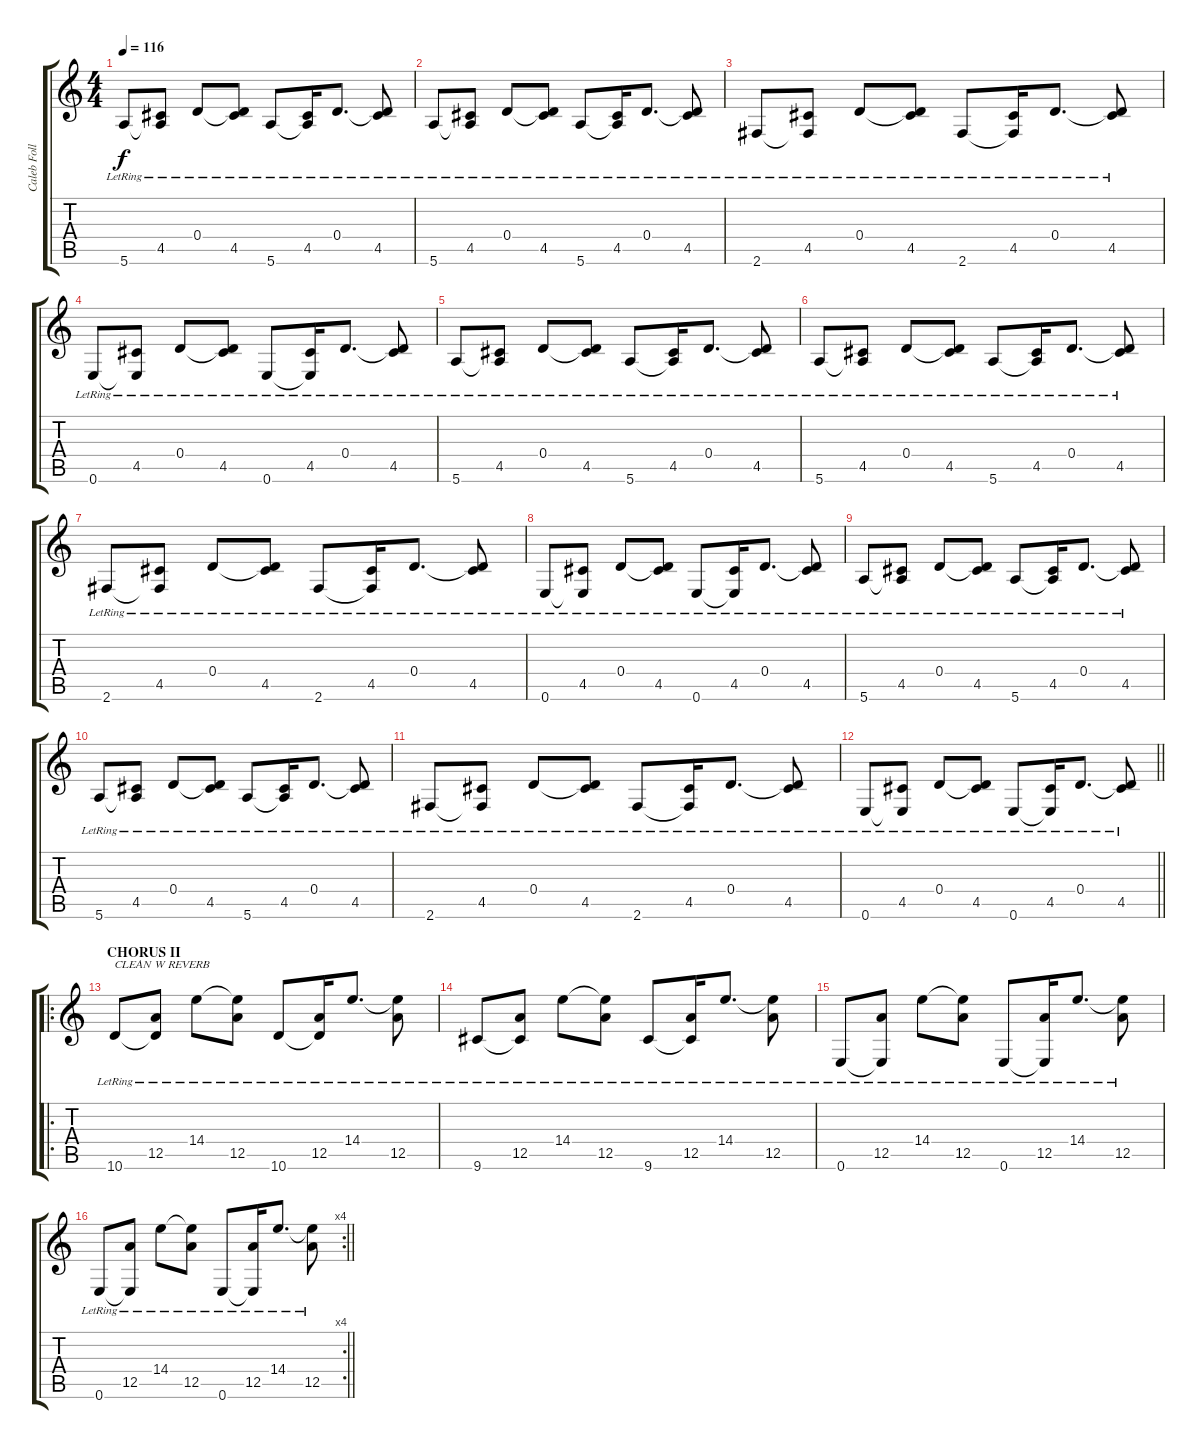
\track ("Caleb Followill (rhythm)" "Caleb Foll") {instrument electricguitarclean}
\staff {score tabs}
\tuning (E4 B3 G3 D3 A2 E2) {hide}
\ts (4 4)
\tempo 116
\clef g2
\ks c
5.6{lr}.8{dy f} (4.5{lr} 5.6{t}).8 0.4{lr}.8 (0.4{t} 4.5{lr}).8 5.6{lr}.8 (4.5{lr} 5.6{t}).16 0.4{lr}.8{d} (0.4{t} 4.5{lr}).8 |
5.6{lr}.8 (4.5{lr} 5.6{t}).8 0.4{lr}.8 (0.4{t} 4.5{lr}).8 5.6{lr}.8 (4.5{lr} 5.6{t}).16 0.4{lr}.8{d} (0.4{t} 4.5{lr}).8 |
2.6{lr}.8 (4.5{lr} 2.6{t}).8 0.4{lr}.8 (0.4{t} 4.5{lr}).8 2.6{lr}.8 (4.5{lr} 2.6{t}).16 0.4{lr}.8{d} (0.4{t} 4.5{lr}).8 |
0.6{lr}.8 (4.5{lr} 0.6{t}).8 0.4{lr}.8 (0.4{t} 4.5{lr}).8 0.6{lr}.8 (4.5{lr} 0.6{t}).16 0.4{lr}.8{d} (0.4{t} 4.5{lr}).8 |
5.6{lr}.8 (4.5{lr} 5.6{t}).8 0.4{lr}.8 (0.4{t} 4.5{lr}).8 5.6{lr}.8 (4.5{lr} 5.6{t}).16 0.4{lr}.8{d} (0.4{t} 4.5{lr}).8 |
5.6{lr}.8 (4.5{lr} 5.6{t}).8 0.4{lr}.8 (0.4{t} 4.5{lr}).8 5.6{lr}.8 (4.5{lr} 5.6{t}).16 0.4{lr}.8{d} (0.4{t} 4.5{lr}).8 |
2.6{lr}.8 (4.5{lr} 2.6{t}).8 0.4{lr}.8 (0.4{t} 4.5{lr}).8 2.6{lr}.8 (4.5{lr} 2.6{t}).16 0.4{lr}.8{d} (0.4{t} 4.5{lr}).8 |
0.6{lr}.8 (4.5{lr} 0.6{t}).8 0.4{lr}.8 (0.4{t} 4.5{lr}).8 0.6{lr}.8 (4.5{lr} 0.6{t}).16 0.4{lr}.8{d} (0.4{t} 4.5{lr}).8 |
5.6{lr}.8 (4.5{lr} 5.6{t}).8 0.4{lr}.8 (0.4{t} 4.5{lr}).8 5.6{lr}.8 (4.5{lr} 5.6{t}).16 0.4{lr}.8{d} (0.4{t} 4.5{lr}).8 |
5.6{lr}.8 (4.5{lr} 5.6{t}).8 0.4{lr}.8 (0.4{t} 4.5{lr}).8 5.6{lr}.8 (4.5{lr} 5.6{t}).16 0.4{lr}.8{d} (0.4{t} 4.5{lr}).8 |
2.6{lr}.8 (4.5{lr} 2.6{t}).8 0.4{lr}.8 (0.4{t} 4.5{lr}).8 2.6{lr}.8 (4.5{lr} 2.6{t}).16 0.4{lr}.8{d} (0.4{t} 4.5{lr}).8 |
\barLineRight lightlight
0.6{lr}.8 (4.5{lr} 0.6{t}).8 0.4{lr}.8 (0.4{t} 4.5{lr}).8 0.6{lr}.8 (4.5{lr} 0.6{t}).16 0.4{lr}.8{d} (0.4{t} 4.5{lr}).8 |
\ro
\section ("" "CHORUS II")
10.6{lr}.8{txt "CLEAN W REVERB"} (12.5{lr} 10.6{t}).8 14.4{lr}.8 (14.4{t} 12.5{lr}).8 10.6{lr}.8 (12.5{lr} 10.6{t}).16 14.4{lr}.8{d} (14.4{t} 12.5{lr}).8 |
9.6{lr}.8 (12.5{lr} 9.6{t}).8 14.4{lr}.8 (14.4{t} 12.5{lr}).8 9.6{lr}.8 (12.5{lr} 9.6{t}).16 14.4{lr}.8{d} (14.4{t} 12.5{lr}).8 |
0.6{lr}.8 (12.5{lr} 0.6{t}).8 14.4{lr}.8 (14.4{t} 12.5{lr}).8 0.6{lr}.8 (12.5{lr} 0.6{t}).16 14.4{lr}.8{d} (14.4{t} 12.5{lr}).8 |
\rc 4
\barLineRight lightlight
0.6{lr}.8 (12.5{lr} 0.6{t}).8 14.4{lr}.8 (14.4{t} 12.5{lr}).8 0.6{lr}.8 (12.5{lr} 0.6{t}).16 14.4{lr}.8{d} (14.4{t} 12.5{lr}).8
